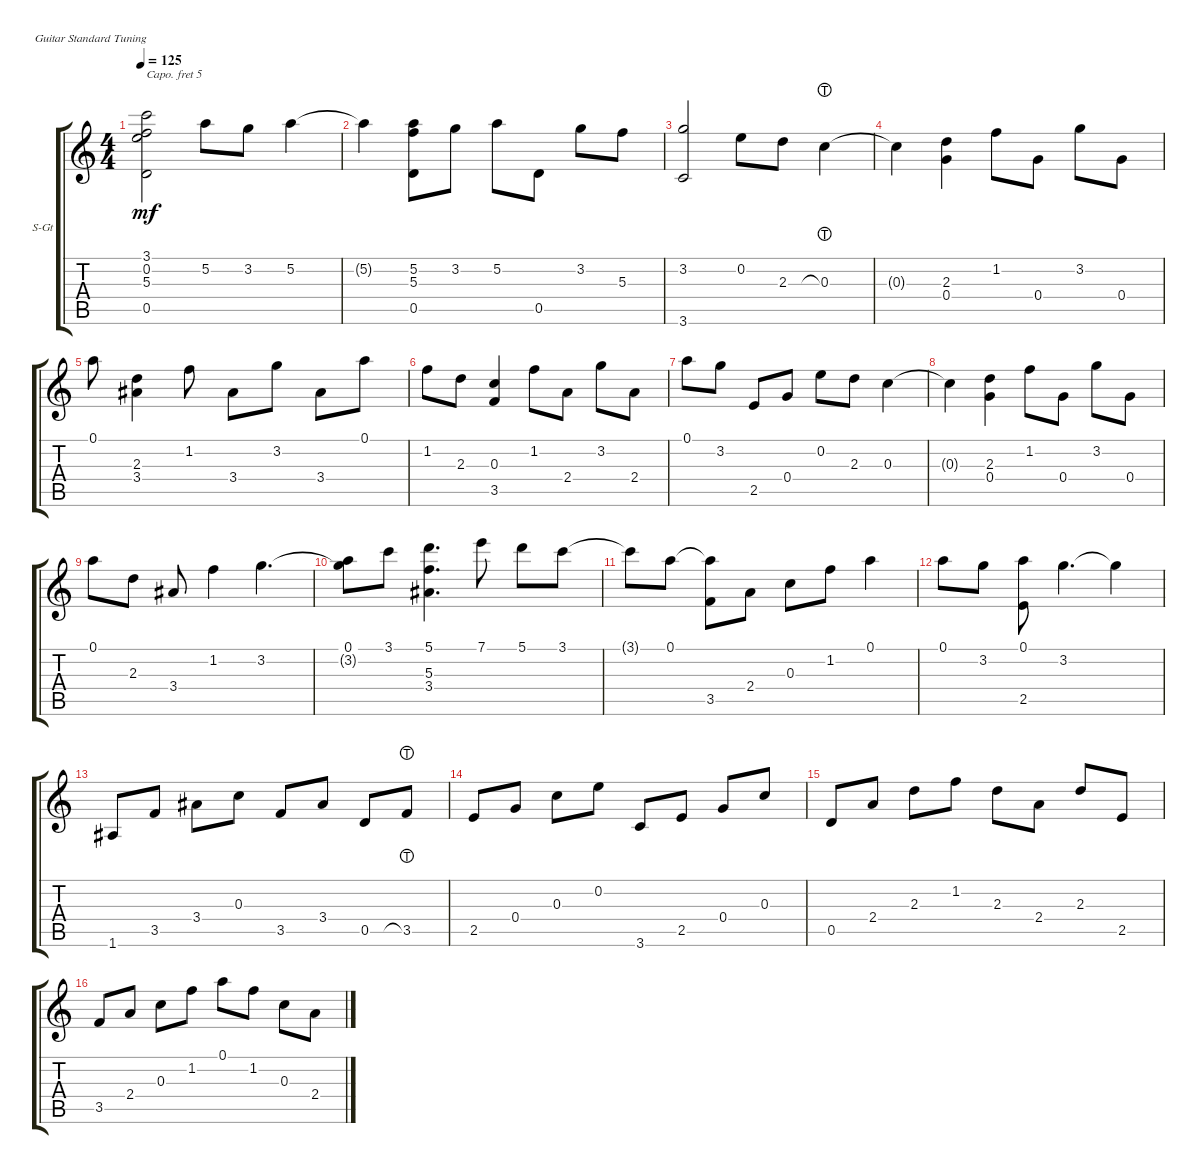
\defaultSystemsLayout 4
\bracketExtendMode groupsimilarinstruments
\firstSystemTrackNameOrientation horizontal
\otherSystemsTrackNameOrientation horizontal
\track ("Steel Guitar" "S-Gt") {instrument acousticguitarsteel}
\staff {score tabs}
\capo 5
\tuning (E4 B3 G3 D3 A2 E2)
\ts (4 4)
\tempo 125
\clef g2
\ks c
(3.1 0.2 5.3 0.5).2{dy mf} 5.2.8 3.2.8 5.2.4 |
5.2{t}.4 (5.2 5.3 0.5).8 3.2.8 5.2.8 0.5.8 3.2.8 5.3.8 |
(3.6 3.2).2 0.2.8 2.3.8 0.3{lht}.4 |
0.3{t}.4 (2.3 0.4).4 1.2.8 0.4.8 3.2.8 0.4.8 |
0.1.8 (2.3 3.4).4 1.2.8 3.4.8 3.2.8 3.4.8 0.1.8 |
1.2.8 2.3.8 (0.3 3.5).4 1.2.8 2.4.8 3.2.8 2.4.8 |
0.1.8 3.2.8 2.5.8 0.4.8 0.2.8 2.3.8 0.3.4 |
0.3{t}.4 (2.3 0.4).4 1.2.8 0.4.8 3.2.8 0.4.8 |
0.1.8 2.3.8 3.4.8 1.2.4 3.2.4{d} |
(3.2{t} 0.1).8 3.1.8 (5.1 5.3 3.4).4{d} 7.1.8 5.1.8 3.1.8 |
3.1{t}.8 0.1.8 (0.1{t} 3.5).8 2.4.8 0.3.8 1.2.8 0.1.4 |
0.1.8 3.2.8 (0.1 2.5).8 3.2.4{d} 3.2{t}.4 |
1.6.8 3.5.8 3.4.8 0.3.8 3.5.8 3.4.8 0.5.8 3.5{lht}.8 |
2.5.8 0.4.8 0.3.8 0.2.8 3.6.8 2.5.8 0.4.8 0.3.8 |
0.5.8 2.4.8 2.3.8 1.2.8 2.3.8 2.4.8 2.3.8 2.5.8 |
3.5.8 2.4.8 0.3.8 1.2.8 0.1.8 1.2.8 0.3.8 2.4.8
